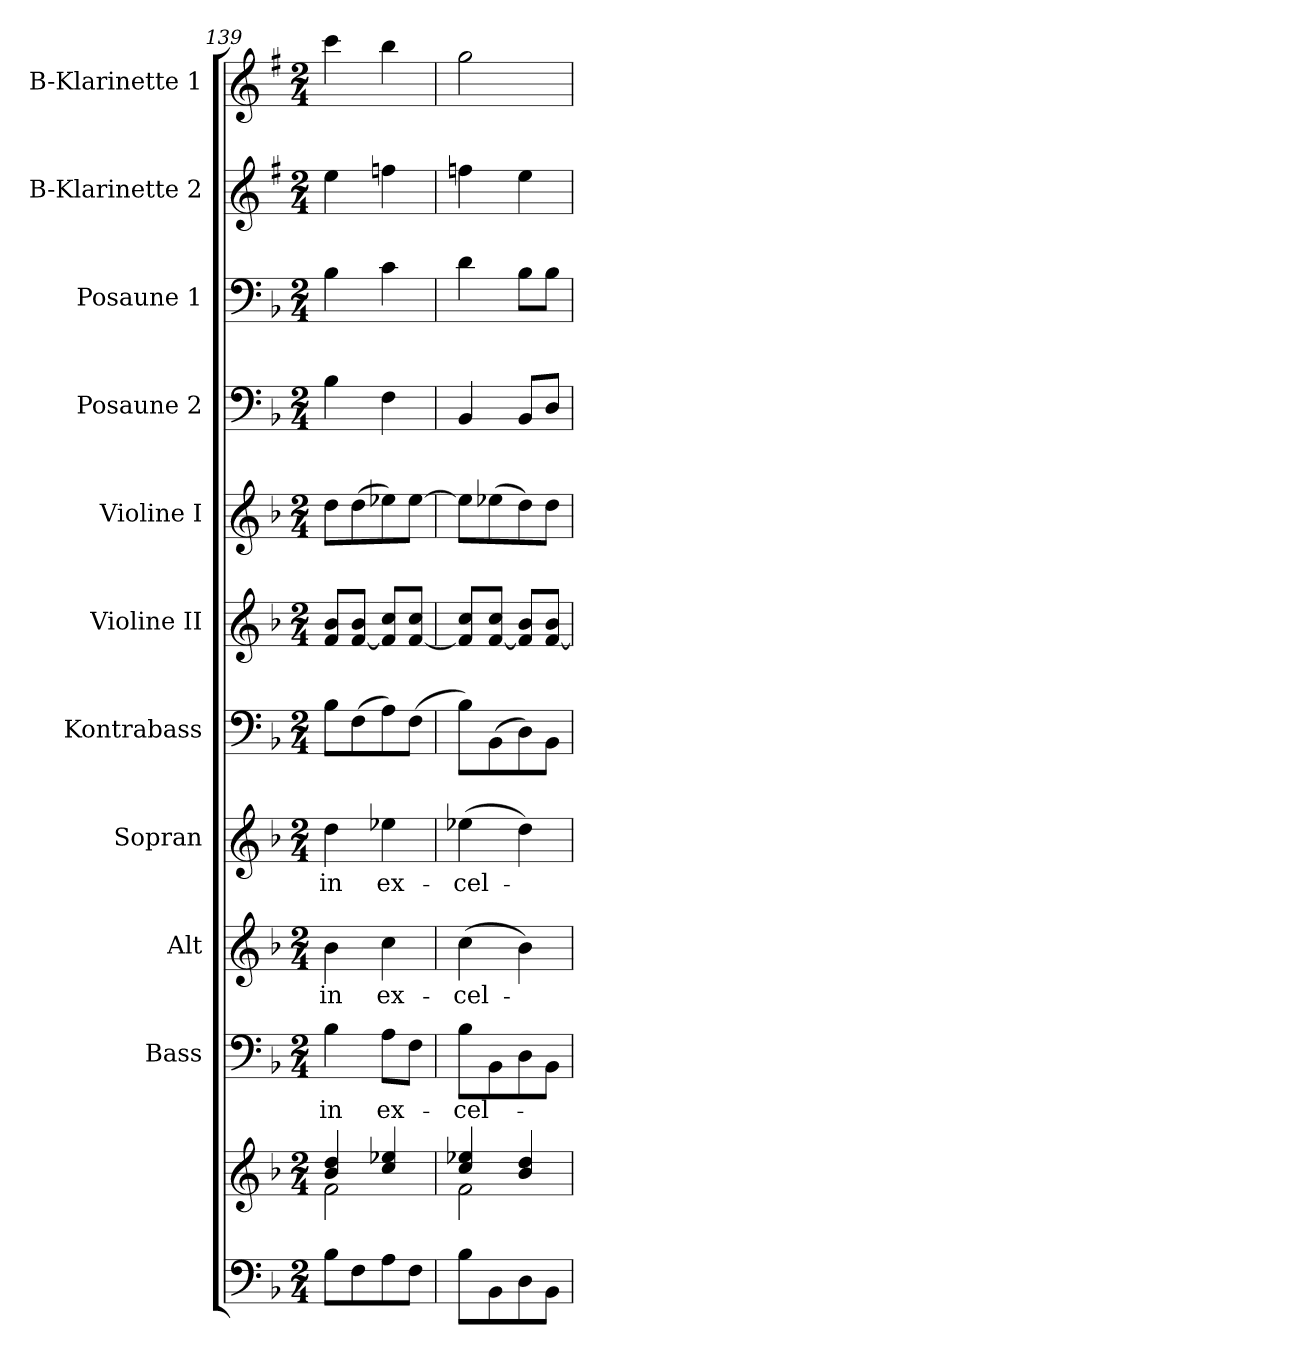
**kern	**kern	**kern	**text	**kern	**text	**kern	**text	**kern	**kern	**kern	**kern	**kern	**kern	**kern
*part11	*part11	*part10	*part10	*part9	*part9	*part8	*part8	*part7	*part6	*part5	*part4	*part3	*part2	*part1
*staff12	*staff11	*staff10	*staff10	*staff9	*staff9	*staff8	*staff8	*staff7	*staff6	*staff5	*staff4	*staff3	*staff2	*staff1
*	*	*I"Bass	*	*I"Alt	*	*I"Sopran	*	*I"Kontrabass	*I"Violine II	*I"Violine I	*I"Posaune 2	*I"Posaune 1	*I"B-Klarinette 2	*I"B-Klarinette 1
*	*	*I'B.	*	*I'A.	*	*I'S.	*	*I'Kb.	*I'Vl. II	*I'Vl. I	*I'Pos. 2	*I'Pos. 1	*I'B Kl. 2	*I'B Kl. 1
*clefF4	*clefG2	*clefF4	*	*clefG2	*	*clefG2	*	*clefF4	*clefG2	*clefG2	*clefF4	*clefF4	*clefG2	*clefG2
*	*	*	*	*	*	*	*	*ITrd7c12	*	*	*	*	*ITrd1c2	*ITrd1c2
*k[b-]	*k[b-]	*k[b-]	*	*k[b-]	*	*k[b-]	*	*k[b-]	*k[b-]	*k[b-]	*k[b-]	*k[b-]	*k[b-]	*k[b-]
*F:	*F:	*F:	*	*F:	*	*F:	*	*F:	*F:	*F:	*F:	*F:	*F:	*F:
*M2/4	*M2/4	*M2/4	*	*M2/4	*	*M2/4	*	*M2/4	*M2/4	*M2/4	*M2/4	*M2/4	*M2/4	*M2/4
=139	=139	=139	=139	=139	=139	=139	=139	=139	=139	=139	=139	=139	=139	=139
*	*^	*	*	*	*	*	*	*	*	*	*	*	*	*
!	!	!	!	!LO:LY:b	!	!LO:LY:b	!	!LO:LY:b	!	!	!	!	!	!	!
8B-\L	4b-/ 4dd/	2f\	4B-\	in	4b-\	in	4dd\	in	8BB-\L	8f/ 8b-/L	8dd\L	4B-\	4B-\	4dd\	4bb-\
8F\	.	.	.	.	.	.	.	.	(>8FF\	[8f/ 8b-/J	(>8dd\	.	.	.	.
!	!	!	!	!LO:LY:b	!	!LO:LY:b	!	!LO:LY:b	!	!	!	!	!	!	!
8A\	4cc/ 4ee-X/	.	8A\L	ex-	4cc\	ex-	4ee-X\	ex-	8AA\)	8f/] 8cc/L	8ee-X\)	4F\	4c\	4ee-X\	4aa\
8F\J	.	.	8F\J	.	.	.	.	.	(>8FF\J	[8f/ 8cc/J	[8ee-\J	.	.	.	.
=140	=140	=140	=140	=140	=140	=140	=140	=140	=140	=140	=140	=140	=140	=140	=140
!	!	!	!	!LO:LY:b	!	!LO:LY:b	!	!LO:LY:b	!	!	!	!	!	!	!
8B-\L	4cc/ 4ee-X/	2f\	8B-\L	-cel-	(>4cc\	-cel-	(>4ee-X\	-cel-	8BB-\L)	8f/] 8cc/L	8ee-\L]	4BB-/	4d\	4ee-X\	2ff\
8BB-\	.	.	8BB-\	.	.	.	.	.	(>8BBB-\	[8f/ 8cc/J	(>8ee-X\	.	.	.	.
8D\	4b-/ 4dd/	.	8D\	.	4b-\)	.	4dd\)	.	8DD\)	8f/] 8b-/L	8dd\)	8BB-/L	8B-\L	4dd\	.
8BB-\J	.	.	8BB-\J	.	.	.	.	.	8BBB-\J	[8f/ 8b-/J	8dd\J	8D/J	8B-\J	.	.
*	*v	*v	*	*	*	*	*	*	*	*	*	*	*	*	*
=	=	=	=	=	=	=	=	=	=	=	=	=	=	=
*-	*-	*-	*-	*-	*-	*-	*-	*-	*-	*-	*-	*-	*-	*-
